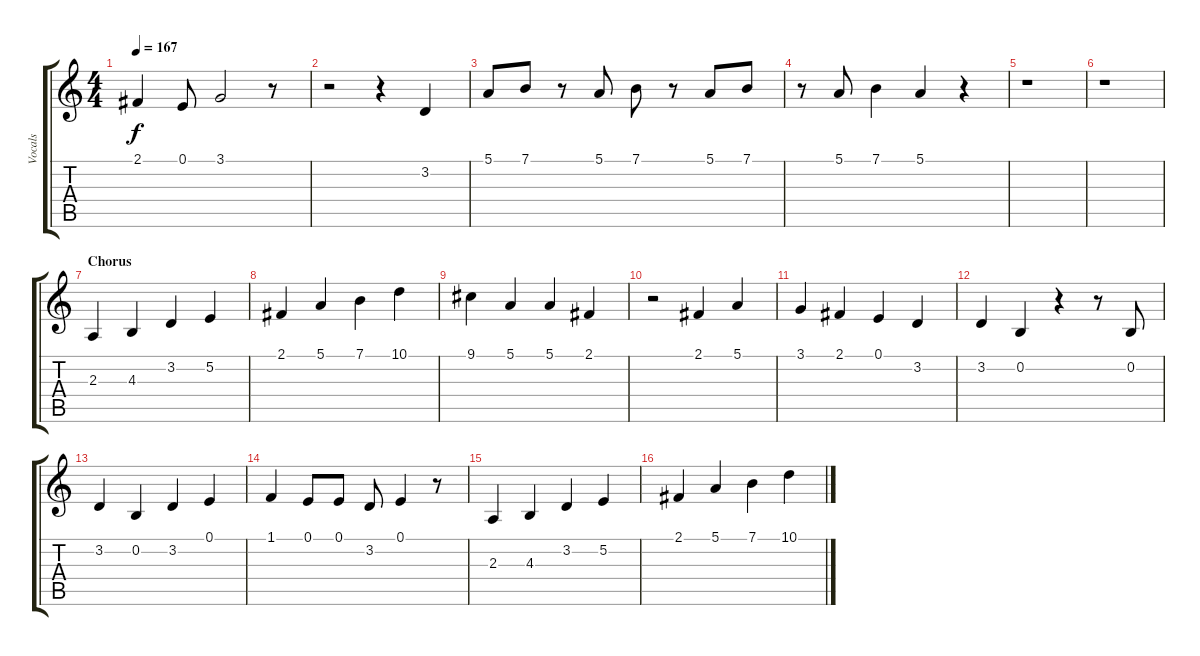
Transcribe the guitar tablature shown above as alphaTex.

\track ("Vocals" "Vocals") {instrument acousticgrandpiano}
\staff {score tabs}
\tuning (E4 B3 G3 D3 A2 E2) {hide}
\ts (4 4)
\tempo 167
\clef g2
\ks c
2.1.4{dy f} 0.1.8 3.1.2 r.8 |
r.2 r.4 3.2.4 |
5.1.8 7.1.8 r.8 5.1.8 7.1.8 r.8 5.1.8 7.1.8 |
r.8 5.1.8 7.1.4 5.1.4 r.4 |
r.1 |
r.1 |
\section ("" "Chorus")
2.3.4 4.3.4 3.2.4 5.2.4 |
2.1.4 5.1.4 7.1.4 10.1.4 |
9.1.4 5.1.4 5.1.4 2.1.4 |
r.2 2.1.4 5.1.4 |
3.1.4 2.1.4 0.1.4 3.2.4 |
3.2.4 0.2.4 r.4 r.8 0.2.8 |
3.2.4 0.2.4 3.2.4 0.1.4 |
1.1.4 0.1.8 0.1.8 3.2.8 0.1.4 r.8 |
2.3.4 4.3.4 3.2.4 5.2.4 |
2.1.4 5.1.4 7.1.4 10.1.4
